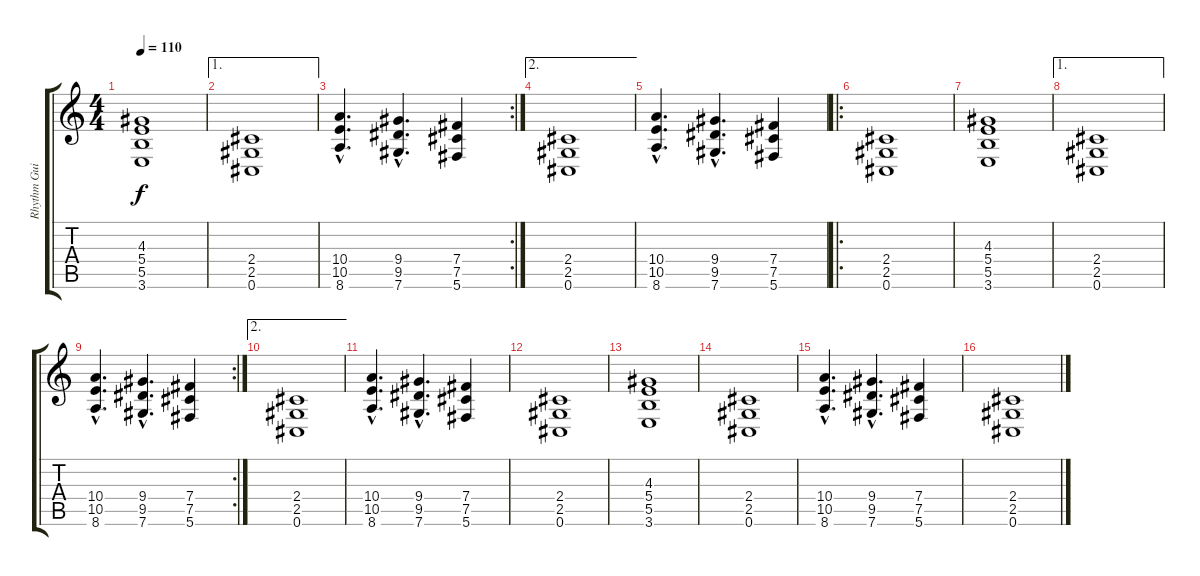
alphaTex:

\track ("Rhythm Guitar" "Rhythm Gui") {instrument distortionguitar}
\staff {score tabs}
\tuning (Db4 Ab3 E3 B2 Gb2 Db2) {hide}
\ts (4 4)
\tempo 110
\clef g2
\ks c
(4.3 5.4 5.5 3.6).1{dy f} |
\ae 1
(2.4 2.5 0.6).1 |
\rc 2
(10.4{hac} 10.5{hac} 8.6{hac}).4{d} (9.4{hac} 9.5{hac} 7.6{hac}).4{d} (7.4 7.5 5.6).4 |
\ae 2
(2.4 2.5 0.6).1 |
(10.4{hac} 10.5{hac} 8.6{hac}).4{d} (9.4{hac} 9.5{hac} 7.6{hac}).4{d} (7.4 7.5 5.6).4 |
\ro
(2.4 2.5 0.6).1 |
(4.3 5.4 5.5 3.6).1 |
\ae 1
(2.4 2.5 0.6).1 |
\rc 2
(10.4{hac} 10.5{hac} 8.6{hac}).4{d} (9.4{hac} 9.5{hac} 7.6{hac}).4{d} (7.4 7.5 5.6).4 |
\ae 2
(2.4 2.5 0.6).1 |
(10.4{hac} 10.5{hac} 8.6{hac}).4{d} (9.4{hac} 9.5{hac} 7.6{hac}).4{d} (7.4 7.5 5.6).4 |
(2.4 2.5 0.6).1{volume 12} |
(4.3 5.4 5.5 3.6).1 |
(2.4 2.5 0.6).1{volume 11} |
(10.4{hac} 10.5{hac} 8.6{hac}).4{d} (9.4{hac} 9.5{hac} 7.6{hac}).4{d} (7.4 7.5 5.6).4 |
(2.4 2.5 0.6).1{volume 10}
